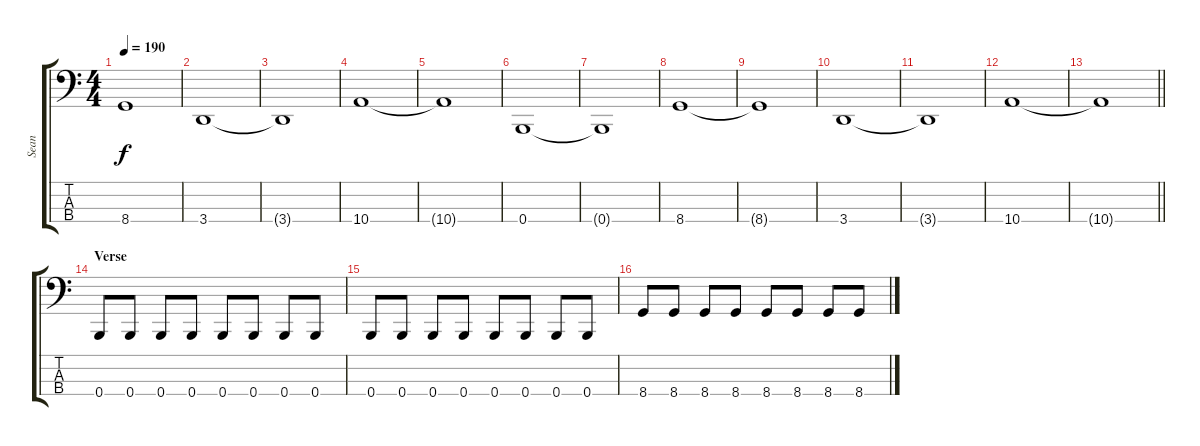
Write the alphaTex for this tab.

\track ("Sean" "Sean") {instrument electricbasspick}
\staff {score tabs}
\tuning (E2 B1 Gb1 B0) {hide}
\ts (4 4)
\tempo 190
\clef f4
\ks c
8.4{t}.1{dy f} |
3.4.1 |
3.4{t}.1 |
10.4.1 |
10.4{t}.1 |
0.4.1 |
0.4{t}.1 |
8.4.1 |
8.4{t}.1 |
3.4.1 |
3.4{t}.1 |
10.4.1 |
\barLineRight lightlight
10.4{t}.1 |
\section ("" "Verse")
0.4.8 0.4.8 0.4.8 0.4.8 0.4.8 0.4.8 0.4.8 0.4.8 |
0.4.8 0.4.8 0.4.8 0.4.8 0.4.8 0.4.8 0.4.8 0.4.8 |
8.4.8 8.4.8 8.4.8 8.4.8 8.4.8 8.4.8 8.4.8 8.4.8
